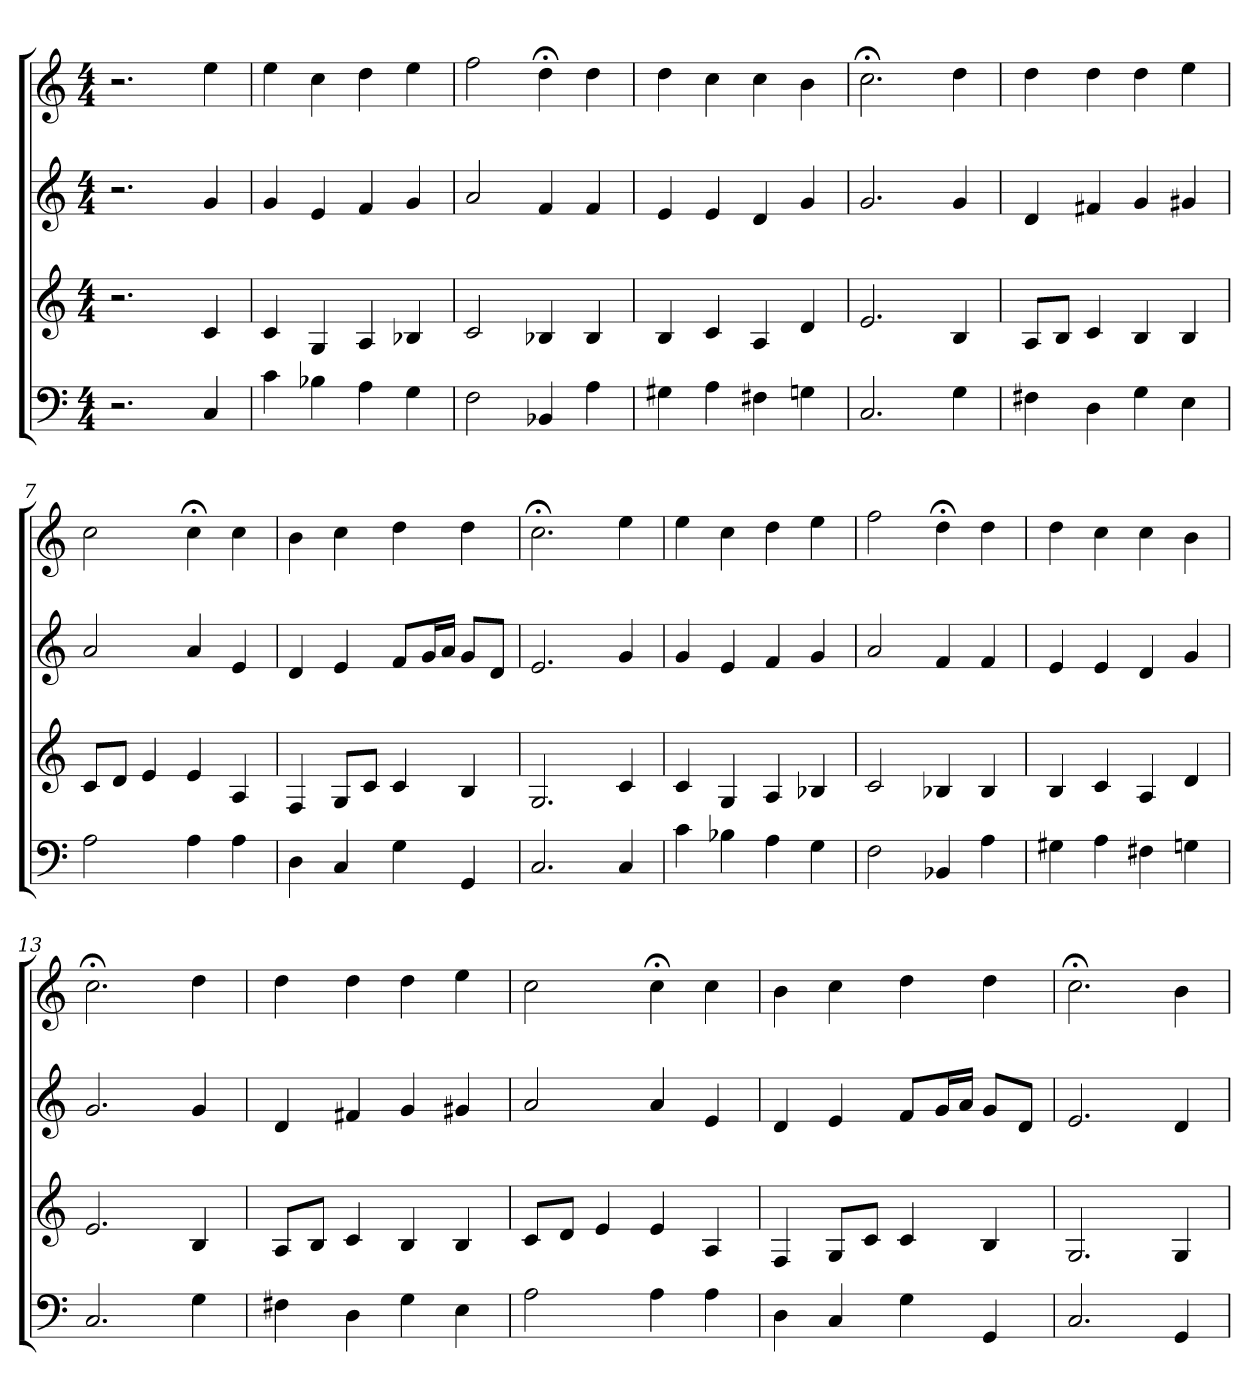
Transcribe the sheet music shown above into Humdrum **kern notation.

**kern	**kern	**kern	**kern
*part4	*part3	*part2	*part1
*staff4	*staff3	*staff2	*staff1
*clefF4	*clefG2	*clefG2	*clefG2
*k[]	*k[]	*k[]	*k[]
*C:	*C:	*C:	*C:
*M4/4	*M4/4	*M4/4	*M4/4
=1	=1	=1	=1
2.r	2.r	2.r	2.r
4C	4c	4g	4ee
=2	=2	=2	=2
4c	4c	4g	4ee
4B-X	4G	4e	4cc
4A	4A	4f	4dd
4G	4B-X	4g	4ee
=3	=3	=3	=3
2F	2c	2a	2ff
4BB-X	4B-X	4f	4dd;<
4A	4B-	4f	4dd
=4	=4	=4	=4
4G#X	4B	4e	4dd
4A	4c	4e	4cc
4F#X	4A	4d	4cc
4Gn	4d	4g	4b
=5	=5	=5	=5
2.C	2.e	2.g	2.cc;<
4G	4B	4g	4dd
=6	=6	=6	=6
4F#X	8A/L	4d	4dd
.	8B/J	.	.
4D	4c	4f#X	4dd
4G	4B	4g	4dd
4E	4B	4g#X	4ee
=7	=7	=7	=7
2A	8c/L	2a	2cc
.	8d/J	.	.
.	4e	.	.
4A	4e	4a	4cc;<
4A	4A	4e	4cc
=8	=8	=8	=8
4D	4F	4d	4b
4C	8G/L	4e	4cc
.	8c/J	.	.
4G	4c	8f/L	4dd
.	.	16g/L	.
.	.	16a/JJ	.
4GG	4B	8g/L	4dd
.	.	8d/J	.
=9	=9	=9	=9
2.C	2.G	2.e	2.cc;<
4C	4c	4g	4ee
=10	=10	=10	=10
4c	4c	4g	4ee
4B-X	4G	4e	4cc
4A	4A	4f	4dd
4G	4B-X	4g	4ee
=11	=11	=11	=11
2F	2c	2a	2ff
4BB-X	4B-X	4f	4dd;<
4A	4B-	4f	4dd
=12	=12	=12	=12
4G#X	4B	4e	4dd
4A	4c	4e	4cc
4F#X	4A	4d	4cc
4Gn	4d	4g	4b
=13	=13	=13	=13
2.C	2.e	2.g	2.cc;<
4G	4B	4g	4dd
=14	=14	=14	=14
4F#X	8A/L	4d	4dd
.	8B/J	.	.
4D	4c	4f#X	4dd
4G	4B	4g	4dd
4E	4B	4g#X	4ee
=15	=15	=15	=15
2A	8c/L	2a	2cc
.	8d/J	.	.
.	4e	.	.
4A	4e	4a	4cc;<
4A	4A	4e	4cc
=16	=16	=16	=16
4D	4F	4d	4b
4C	8G/L	4e	4cc
.	8c/J	.	.
4G	4c	8f/L	4dd
.	.	16g/L	.
.	.	16a/JJ	.
4GG	4B	8g/L	4dd
.	.	8d/J	.
=17	=17	=17	=17
2.C	2.G	2.e	2.cc;<
4GG	4G	4d	4b
=	=	=	=
*-	*-	*-	*-
